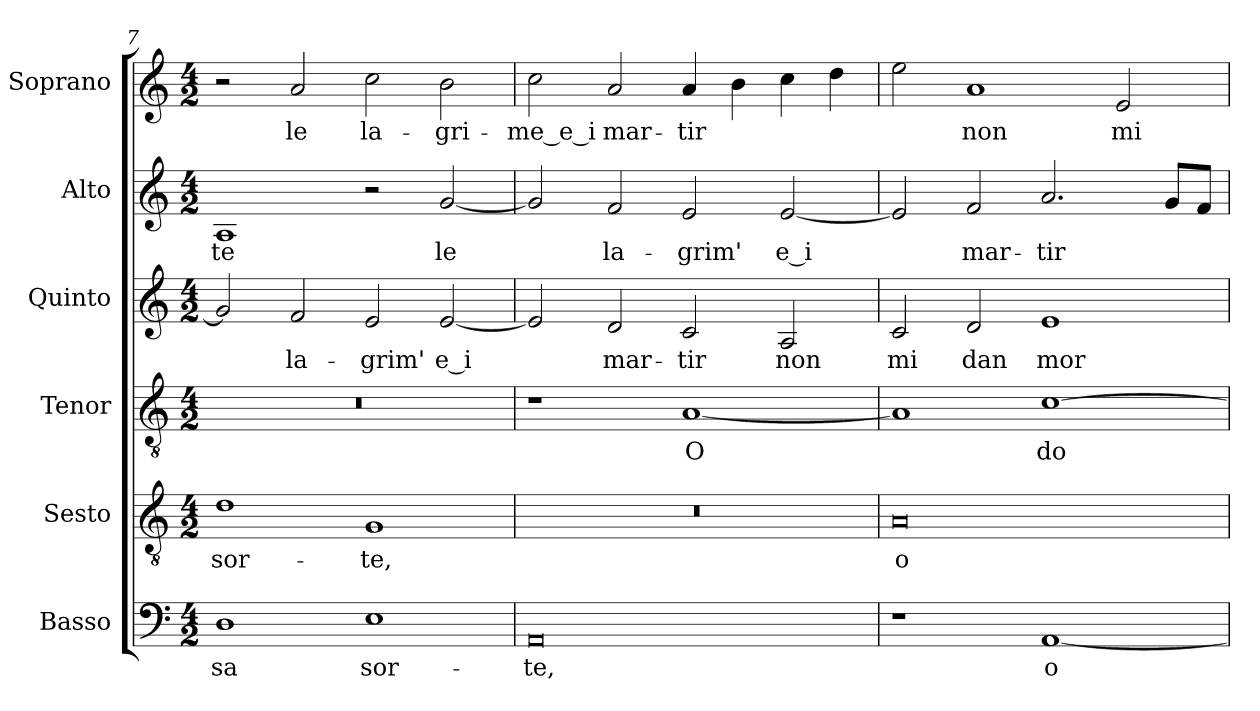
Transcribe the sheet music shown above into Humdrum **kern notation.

**kern	**text	**kern	**text	**kern	**text	**kern	**text	**kern	**text	**kern	**text
*part6	*part6	*part5	*part5	*part4	*part4	*part3	*part3	*part2	*part2	*part1	*part1
*staff6	*staff6	*staff5	*staff5	*staff4	*staff4	*staff3	*staff3	*staff2	*staff2	*staff1	*staff1
*I"Basso	*	*I"Sesto	*	*I"Tenor	*	*I"Quinto	*	*I"Alto	*	*I"Soprano	*
*	*	*I'T.	*	*I'T.	*	*	*	*I'A.	*	*I'Sop.	*
*clefF4	*	*clefGv2	*	*clefGv2	*	*clefG2	*	*clefG2	*	*clefG2	*
*	*	*ITrd7c12	*	*ITrd7c12	*	*	*	*	*	*	*
*k[]	*	*k[]	*	*k[]	*	*k[]	*	*k[]	*	*k[]	*
*C:	*	*C:	*	*C:	*	*C:	*	*C:	*	*C:	*
*M4/2	*	*M4/2	*	*M4/2	*	*M4/2	*	*M4/2	*	*M4/2	*
=7	=7	=7	=7	=7	=7	=7	=7	=7	=7	=7	=7
!	!LO:LY:b:color=#000000	!	!	!	!	!	!	!	!	!	!
!	!	!	!LO:LY:b:color=#000000	!LO:N:vis=1	!	!	!	!	!	!	!
!	!	!	!	!	!	!	!	!	!LO:LY:b:color=#000000	!	!
1Di	-sa	1Di	sor-	0r	.	2gi/]	.	1Ai	-te	2r	.
!	!	!	!	!	!	!	!LO:LY:b:color=#000000	!	!	!	!
!	!	!	!	!	!	!	!	!	!	!	!LO:LY:b:color=#000000
.	.	.	.	.	.	2fi/	la-	.	.	2ai/	le
!	!LO:LY:b:color=#000000	!	!	!	!	!	!	!	!	!	!
!	!	!	!LO:LY:b:color=#000000	!	!	!	!	!	!	!	!
!	!	!	!	!	!	!	!LO:LY:b:color=#000000	!	!	!	!
!	!	!	!	!	!	!	!	!	!	!	!LO:LY:b:color=#000000
1Ei	sor-	1GGi	-te,	.	.	2ei/	-grim'	2r	.	2cci\	la-
!	!	!	!	!	!	!	!LO:LY:b:color=#000000	!	!	!	!
!	!	!	!	!	!	!	!	!	!LO:LY:b:color=#000000	!	!
!	!	!	!	!	!	!	!	!	!	!	!LO:LY:b:color=#000000
.	.	.	.	.	.	[2ei/	e_i	[2gi/	le	2bi\	-gri-
=8	=8	=8	=8	=8	=8	=8	=8	=8	=8	=8	=8
!	!LO:LY:b:color=#000000	!LO:N:vis=1	!	!	!	!	!	!	!	!	!
!	!	!	!	!	!	!	!	!	!	!	!LO:LY:b:color=#000000
0AAi	-te,	0r	.	1r	.	2ei/]	.	2gi/]	.	2cci\	-me_e_i
!	!	!	!	!	!	!	!LO:LY:b:color=#000000	!	!	!	!
!	!	!	!	!	!	!	!	!	!LO:LY:b:color=#000000	!	!
!	!	!	!	!	!	!	!	!	!	!	!LO:LY:b:color=#000000
.	.	.	.	.	.	2di/	mar-	2fi/	la-	2ai/	mar-
!	!	!	!	!	!LO:LY:b:color=#000000	!	!	!	!	!	!
!	!	!	!	!	!	!	!LO:LY:b:color=#000000	!	!	!	!
!	!	!	!	!	!	!	!	!	!LO:LY:b:color=#000000	!	!
!	!	!	!	!	!	!	!	!	!	!	!LO:LY:b:color=#000000
.	.	.	.	[1AAi	O	2ci/	-tir	2ei/	-grim'	4ai/	-tir
.	.	.	.	.	.	.	.	.	.	4bi\	.
!	!	!	!	!	!	!	!LO:LY:b:color=#000000	!	!	!	!
!	!	!	!	!	!	!	!	!	!LO:LY:b:color=#000000	!	!
.	.	.	.	.	.	2Ai/	non	[2ei/	e_i	4cci\	.
.	.	.	.	.	.	.	.	.	.	4ddi\	.
!!LO:LB:g=z
=9	=9	=9	=9	=9	=9	=9	=9	=9	=9	=9	=9
!	!	!	!LO:LY:b:color=#000000	!	!	!	!	!	!	!	!
!	!	!	!	!	!	!	!LO:LY:b:color=#000000	!	!	!	!
1r	.	0AAi	o	1AAi]	.	2ci/	mi	2ei/]	.	2eei\	.
!	!	!	!	!	!	!	!LO:LY:b:color=#000000	!	!	!	!
!	!	!	!	!	!	!	!	!	!LO:LY:b:color=#000000	!	!
!	!	!	!	!	!	!	!	!	!	!	!LO:LY:b:color=#000000
.	.	.	.	.	.	2di/	dan	2fi/	mar-	1ai	non
!	!LO:LY:b:color=#000000	!	!	!	!	!	!	!	!	!	!
!	!	!	!	!	!LO:LY:b:color=#000000	!	!	!	!	!	!
!	!	!	!	!	!	!	!LO:LY:b:color=#000000	!	!	!	!
!	!	!	!	!	!	!	!	!	!LO:LY:b:color=#000000	!	!
[1AAi	o	.	.	[1Ci	do-	1ei	mor-	2.ai/	-tir	.	.
!	!	!	!	!	!	!	!	!	!	!	!LO:LY:b:color=#000000
.	.	.	.	.	.	.	.	.	.	2ei/	mi
.	.	.	.	.	.	.	.	8gi/L	.	.	.
.	.	.	.	.	.	.	.	8fi/J	.	.	.
=	=	=	=	=	=	=	=	=	=	=	=
*-	*-	*-	*-	*-	*-	*-	*-	*-	*-	*-	*-
